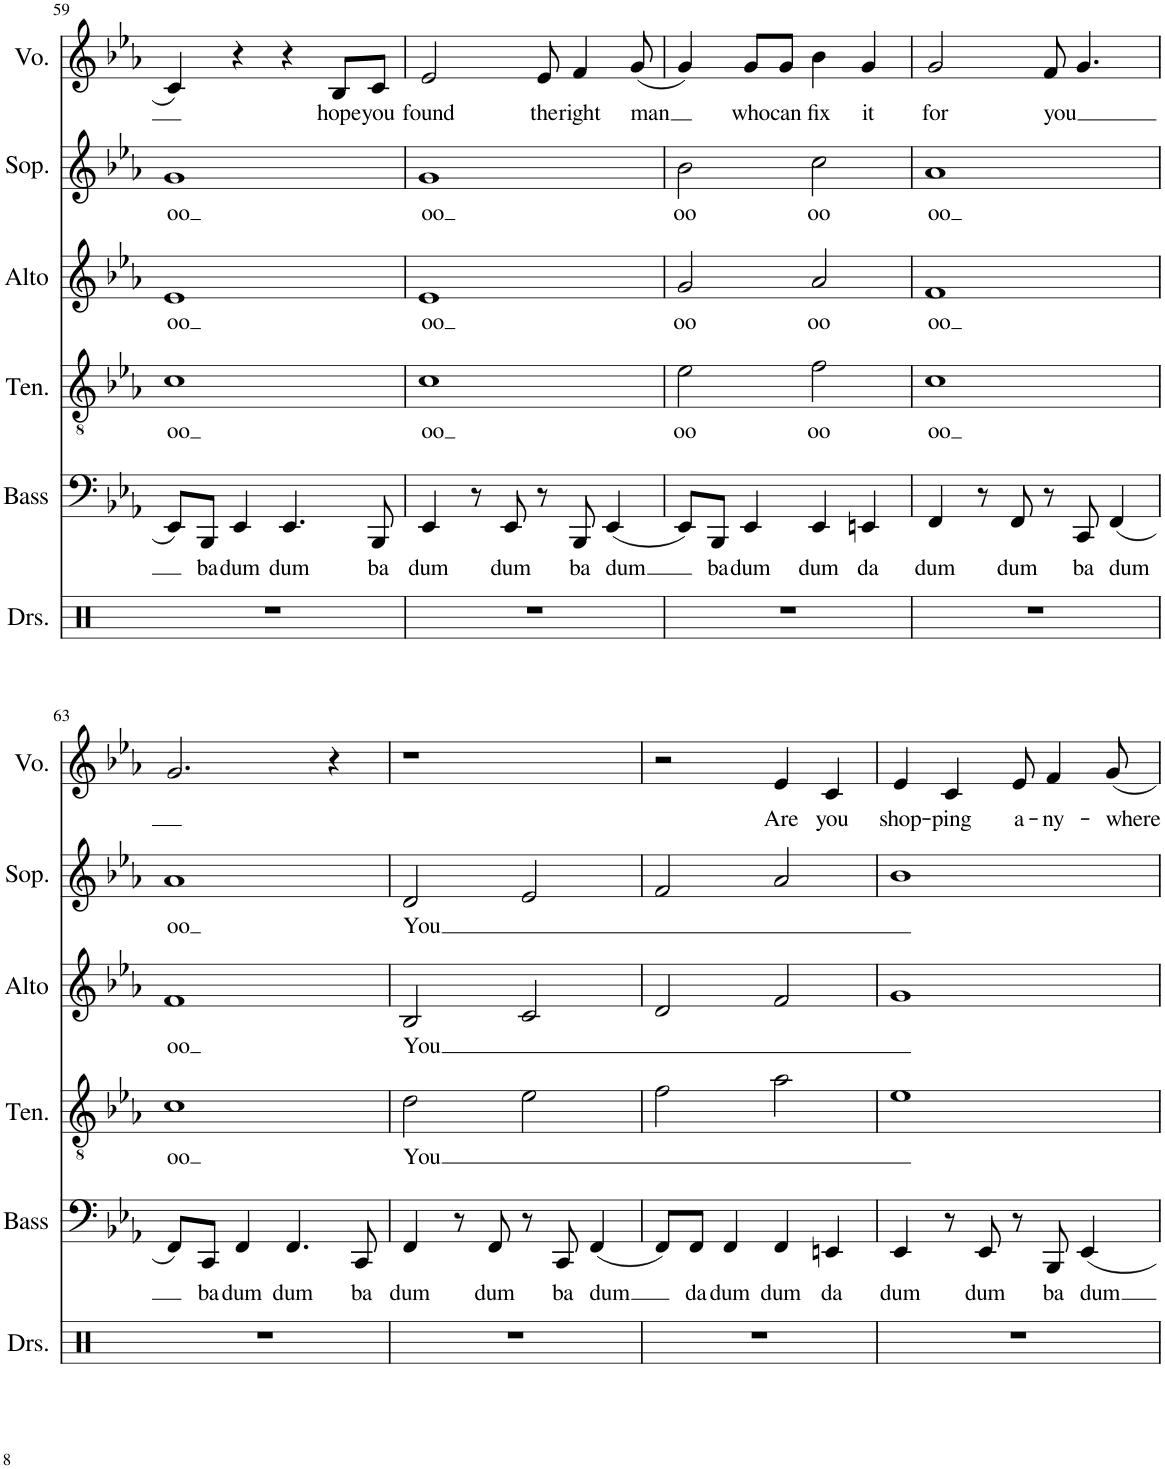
**kern	**kern	**text	**kern	**text	**kern	**text	**kern	**text	**kern	**text
*part6	*part5	*part5	*part4	*part4	*part3	*part3	*part2	*part2	*part1	*part1
*staff6	*staff5	*staff5	*staff4	*staff4	*staff3	*staff3	*staff2	*staff2	*staff1	*staff1
*I"Drumset	*I"Bass	*	*I"Tenor	*	*I"Alto	*	*I"Soprano	*	*I"Voice	*
*I'Drs.	*I'Bass	*	*I'Ten.	*	*I'Alto	*	*I'Sop.	*	*I'Vo.	*
!!LO:PB:g=z
*clefX	*clefF4	*	*clefGv2	*	*clefG2	*	*clefG2	*	*clefG2	*
*k[b-e-a-]	*k[b-e-a-]	*	*k[b-e-a-]	*	*k[b-e-a-]	*	*k[b-e-a-]	*	*k[b-e-a-]	*
*M2/2	*M2/2	*	*M2/2	*	*M2/2	*	*M2/2	*	*M2/2	*
*met(c|)	*met(c|)	*	*met(c|)	*	*met(c|)	*	*met(c|)	*	*met(c|)	*
=59	=59	=59	=59	=59	=59	=59	=59	=59	=59	=59
!	!	!	!	!LO:LY:b	!	!LO:LY:b	!	!LO:LY:b	!	!
1r	8EE-/L	.	1c	oo	1e-	oo	1g	oo	4c/	.
!	!	!LO:LY:b	!	!	!	!	!	!	!	!
.	8BBB-/J	ba	.	.	.	.	.	.	.	.
!	!	!LO:LY:b	!	!	!	!	!	!	!	!
.	4EE-/	dum	.	.	.	.	.	.	4r	.
!	!	!LO:LY:b	!	!	!	!	!	!	!	!
.	4.EE-/	dum	.	.	.	.	.	.	4r	.
!	!	!	!	!	!	!	!	!	!	!LO:LY:b
.	.	.	.	.	.	.	.	.	8B-/L	hope
!	!	!LO:LY:b	!	!	!	!	!	!	!	!LO:LY:b
.	8BBB-/	ba	.	.	.	.	.	.	8c/J	you
=60	=60	=60	=60	=60	=60	=60	=60	=60	=60	=60
!	!	!LO:LY:b	!	!LO:LY:b	!	!LO:LY:b	!	!LO:LY:b	!	!LO:LY:b
1r	4EE-/	dum	1c	oo	1e-	oo	1g	oo	2e-/	found
.	8r	.	.	.	.	.	.	.	.	.
!	!	!LO:LY:b	!	!	!	!	!	!	!	!
.	8EE-/	dum	.	.	.	.	.	.	.	.
!	!	!	!	!	!	!	!	!	!	!LO:LY:b
.	8r	.	.	.	.	.	.	.	8e-/	the
!	!	!LO:LY:b	!	!	!	!	!	!	!	!LO:LY:b
.	8BBB-/	ba	.	.	.	.	.	.	4f/	right
!	!	!LO:LY:b	!	!	!	!	!	!	!	!
.	(4EE-/	dum	.	.	.	.	.	.	.	.
!	!	!	!	!	!	!	!	!	!	!LO:LY:b
.	.	.	.	.	.	.	.	.	(8g/	man
=61	=61	=61	=61	=61	=61	=61	=61	=61	=61	=61
!	!	!	!	!LO:LY:b	!	!LO:LY:b	!	!LO:LY:b	!	!
1r	8EE-/L)	.	2e-\	oo	2g/	oo	2b-\	oo	4g/)	.
!	!	!LO:LY:b	!	!	!	!	!	!	!	!
.	8BBB-/J	ba	.	.	.	.	.	.	.	.
!	!	!LO:LY:b	!	!	!	!	!	!	!	!LO:LY:b
.	4EE-/	dum	.	.	.	.	.	.	8g/L	who
!	!	!	!	!	!	!	!	!	!	!LO:LY:b
.	.	.	.	.	.	.	.	.	8g/J	can
!	!	!LO:LY:b	!	!LO:LY:b	!	!LO:LY:b	!	!LO:LY:b	!	!LO:LY:b
.	4EE-/	dum	2f\	oo	2a-/	oo	2cc\	oo	4b-\	fix
!	!	!LO:LY:b	!	!	!	!	!	!	!	!LO:LY:b
.	4EEn/	da	.	.	.	.	.	.	4g/	it
=62	=62	=62	=62	=62	=62	=62	=62	=62	=62	=62
!	!	!LO:LY:b	!	!LO:LY:b	!	!LO:LY:b	!	!LO:LY:b	!	!LO:LY:b
1r	4FF/	dum	1c	oo	1f	oo	1a-	oo	2g/	for
.	8r	.	.	.	.	.	.	.	.	.
!	!	!LO:LY:b	!	!	!	!	!	!	!	!
.	8FF/	dum	.	.	.	.	.	.	.	.
!	!	!	!	!	!	!	!	!	!	!LO:LY:b
.	8r	.	.	.	.	.	.	.	8f/	you
!	!	!LO:LY:b	!	!	!	!	!	!	!	!
.	8CC/	ba	.	.	.	.	.	.	4.g/	.
!	!	!LO:LY:b	!	!	!	!	!	!	!	!
.	(4FF/	dum	.	.	.	.	.	.	.	.
!!LO:LB:g=z
=63	=63	=63	=63	=63	=63	=63	=63	=63	=63	=63
!	!	!	!	!LO:LY:b	!	!LO:LY:b	!	!LO:LY:b	!	!
1r	8FF/L)	.	1c	oo	1f	oo	1a-	oo	2.g/	.
!	!	!LO:LY:b	!	!	!	!	!	!	!	!
.	8CC/J	ba	.	.	.	.	.	.	.	.
!	!	!LO:LY:b	!	!	!	!	!	!	!	!
.	4FF/	dum	.	.	.	.	.	.	.	.
!	!	!LO:LY:b	!	!	!	!	!	!	!	!
.	4.FF/	dum	.	.	.	.	.	.	.	.
.	.	.	.	.	.	.	.	.	4r	.
!	!	!LO:LY:b	!	!	!	!	!	!	!	!
.	8CC/	ba	.	.	.	.	.	.	.	.
=64	=64	=64	=64	=64	=64	=64	=64	=64	=64	=64
!	!	!LO:LY:b	!	!LO:LY:b	!	!LO:LY:b	!	!LO:LY:b	!	!
1r	4FF/	dum	2d\	You	2B-/	You	2d/	You	1r	.
.	8r	.	.	.	.	.	.	.	.	.
!	!	!LO:LY:b	!	!	!	!	!	!	!	!
.	8FF/	dum	.	.	.	.	.	.	.	.
.	8r	.	2e-\	.	2c/	.	2e-/	.	.	.
!	!	!LO:LY:b	!	!	!	!	!	!	!	!
.	8CC/	ba	.	.	.	.	.	.	.	.
!	!	!LO:LY:b	!	!	!	!	!	!	!	!
.	(4FF/	dum	.	.	.	.	.	.	.	.
=65	=65	=65	=65	=65	=65	=65	=65	=65	=65	=65
1r	8FF/L)	.	2f\	.	2d/	.	2f/	.	2r	.
!	!	!LO:LY:b	!	!	!	!	!	!	!	!
.	8FF/J	da	.	.	.	.	.	.	.	.
!	!	!LO:LY:b	!	!	!	!	!	!	!	!
.	4FF/	dum	.	.	.	.	.	.	.	.
!	!	!LO:LY:b	!	!	!	!	!	!	!	!LO:LY:b
.	4FF/	dum	2a-\	.	2f/	.	2a-/	.	4e-/	Are
!	!	!LO:LY:b	!	!	!	!	!	!	!	!LO:LY:b
.	4EEn/	da	.	.	.	.	.	.	4c/	you
=66	=66	=66	=66	=66	=66	=66	=66	=66	=66	=66
!	!	!LO:LY:b	!	!	!	!	!	!	!	!LO:LY:b
1r	4EE-/	dum	1e-	.	1g	.	1b-	.	4e-/	shop-
!	!	!	!	!	!	!	!	!	!	!LO:LY:b
.	8r	.	.	.	.	.	.	.	4c/	-ping
!	!	!LO:LY:b	!	!	!	!	!	!	!	!
.	8EE-/	dum	.	.	.	.	.	.	.	.
!	!	!	!	!	!	!	!	!	!	!LO:LY:b
.	8r	.	.	.	.	.	.	.	8e-/	a-
!	!	!LO:LY:b	!	!	!	!	!	!	!	!LO:LY:b
.	8BBB-/	ba	.	.	.	.	.	.	4f/	-ny-
!	!	!LO:LY:b	!	!	!	!	!	!	!	!
.	4EE-/	dum	.	.	.	.	.	.	.	.
!	!	!	!	!	!	!	!	!	!	!LO:LY:b
.	.	.	.	.	.	.	.	.	8g/	-where
=	=	=	=	=	=	=	=	=	=	=
*-	*-	*-	*-	*-	*-	*-	*-	*-	*-	*-
